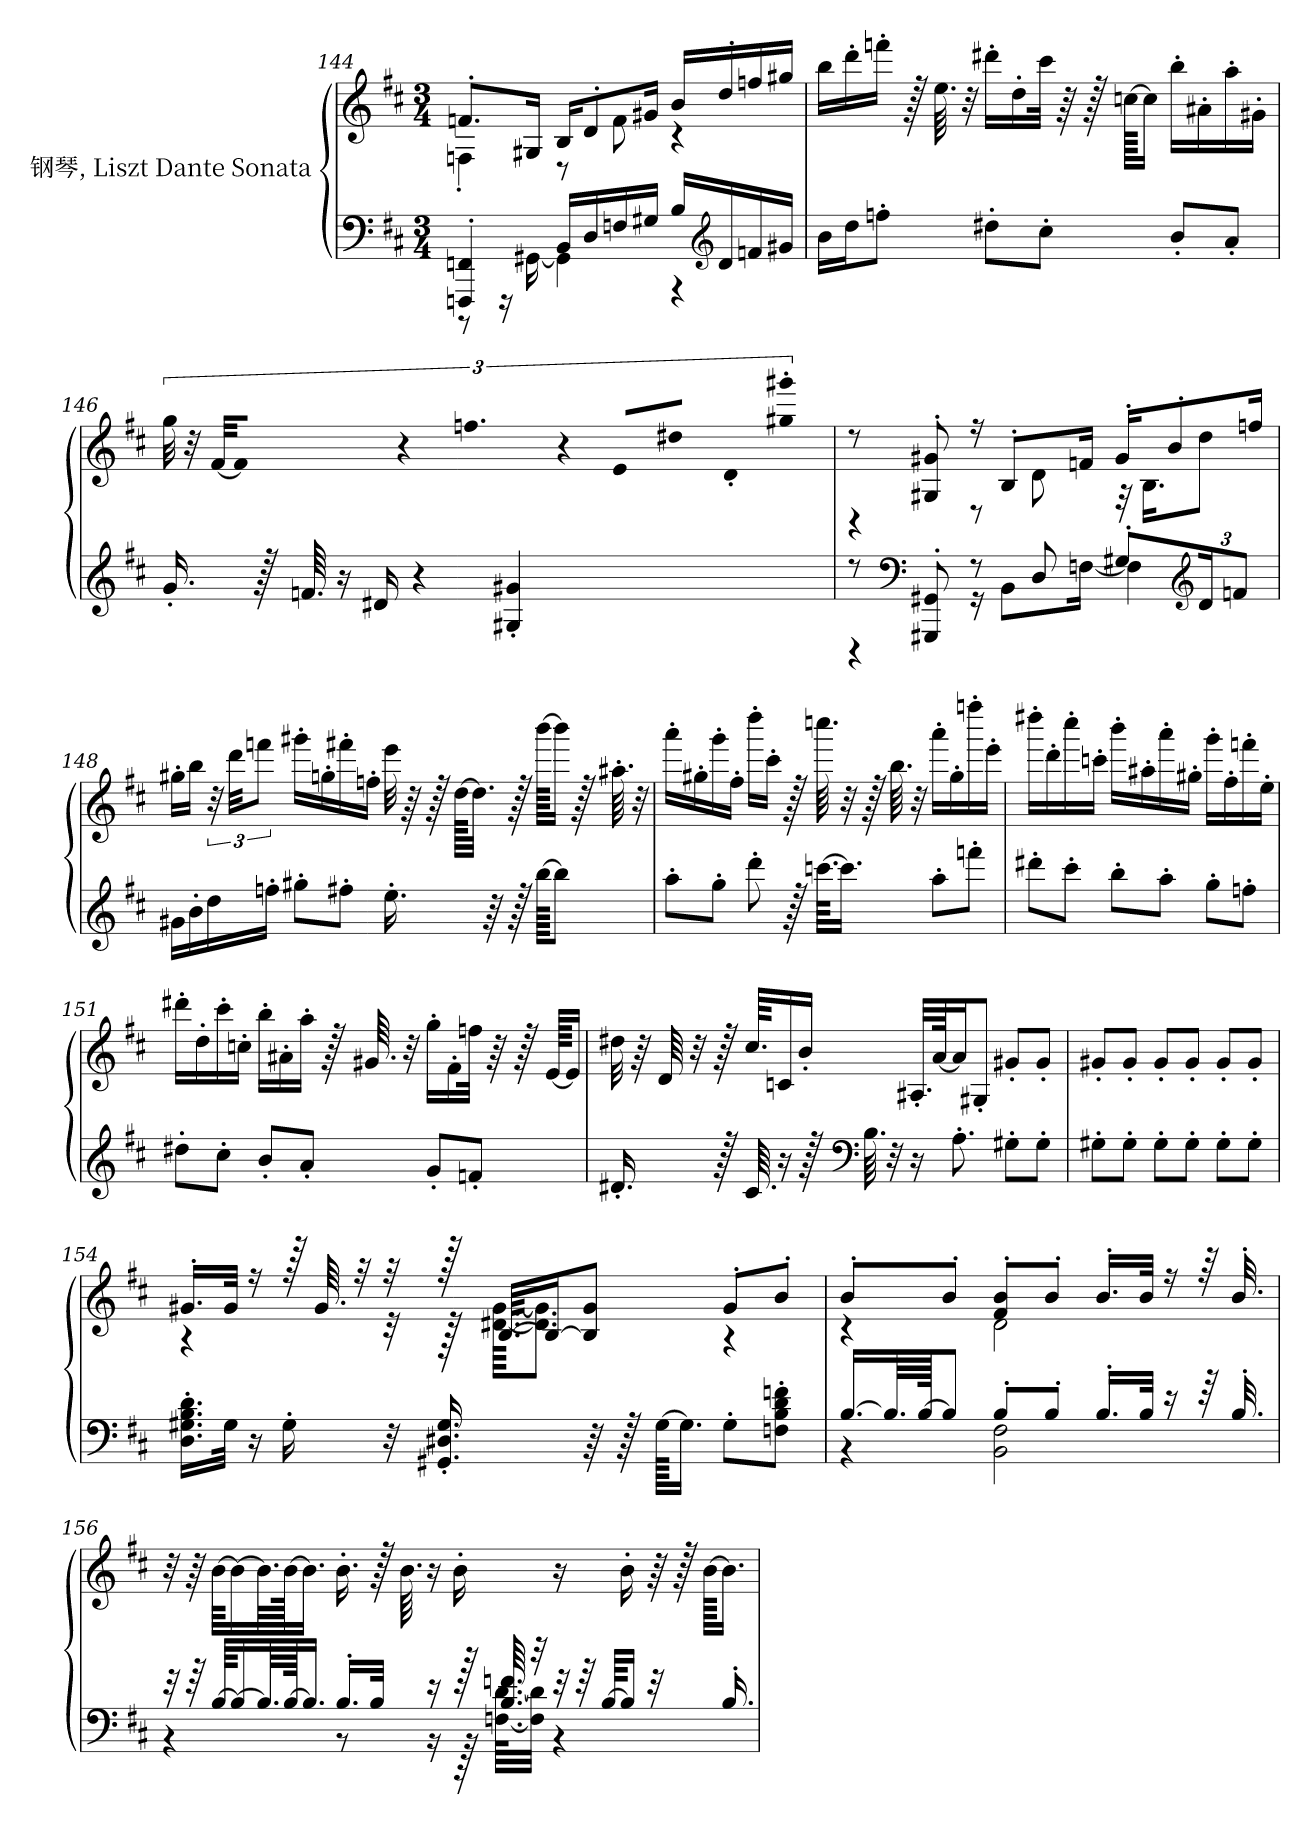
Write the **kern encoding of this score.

**kern	**kern
*part1	*part1
*staff2	*staff1
*I"钢琴, Liszt Dante Sonata	*
!!LO:LB:g=z
*clefF4	*clefG2
*k[f#c#]	*k[f#c#]
*M3/4	*M3/4
=144	=144
*^	*^
4FFFn/' 4FFn/'	8r	8.fn'/L	4Fn'\
.	16r	.	.
.	[16GG#X\	16G#X/Jk	.
16BB/LL	4GG#\]	16B/KL	8r
16D/	.	8d'/	.
16Fn/	.	.	8f\
16G#X/JJ	.	16g#X/Jk	.
16B/LL	4r	16b/LL	4r
*clefG2	*	*	*
16d/	.	16dd'/	.
16fn/	.	16ffn/	.
16g#X/JJ	.	16gg#X/JJ	.
*v	*v	*	*
*	*v	*v
=145	=145
16b\LL	16bb\LL
16dd\J	16ddd'\
8ffn'\J	16fffn'\JJ
.	128r
.	64.ee\
.	32r
8dd#X'\L	16ddd#X'\LL
.	16dd'\
8cc#'\J	32ccc#\JJk
.	64r
.	128r
.	[128ccn\KKKLL
.	16cc\JJ]
8b'/L	16bb'\LL
.	16a#X'\
8a'/J	16aa'\
.	16g#X'\JJ
!!LO:LB:g=z
=146	=146
16.g'/	48gg\
.	48r
.	[48f#/LLL
.	32f#/JJJ]
128r	128r
64.fn/	64.ffn\
16r	32r
.	32e/KLL
16d#X/	16dd#X/JJ
4r	4d'/
4G#X/' 4g#X/'	4gg#X\' 4ggg#X\'
=147	=147
*^	*^
8r	4r	8r	4r
*clefF4	*	*	*
8GGG#X/' 8GG#X/'	.	8G#X/' 8g#X/'	.
8r	16r	16r	8r
.	8BB\L	8B'/L	.
8D/	.	.	8d\
.	[16Fn\Jk	16fn/Jk	.
8G#X'/L	4F\]	16g#'/KL	32r
.	.	.	16.B\KL
.	.	8b'/	.
*clefG2	*	*	*
*Xbrackettup	*	*	*
24d/K	.	.	8dd\J
12fn/J	.	.	.
.	.	16ffn/Jk	.
*v	*v	*	*
*	*v	*v
!!LO:PB:g=z
=148	=148
16g#X\LL	16gg#X'\LL
16b'\	16bb\JJ
16dd\	48r
.	48ddd\KKL
.	12fffn\J
16ffn'\JJ	.
8gg#X'\L	16ggg#X'\LL
.	16ggn'\
8ff#X'\J	16fff#X'\
.	16ffn'\JJ
16.ee'\	32eee\
.	64r
.	128r
.	[128dd\KKLLL
.	32.dd\JJJ]
64r	.
128r	128r
[128bb\KKKKL	[128bbb\KKKLL
8bb\J]	16bbb\JJ]
.	128r
.	64.aa#X'\
.	32r
!!LO:LB:g=z
=149	=149
8aa'\L	16aaa'\LL
.	16gg#X'\
8gg'\J	16ggg'\
.	16ff#'\JJ
8ddd'\	16dddd'\LL
.	16ccc#'\JJ
128r	128r
[64.cccn\KKLL	64.ccccn\
16.ccc\JJ]	32r
.	128r
.	64.bb\
.	32r
8aa'\L	16aaa'\LL
.	16gg#'\
8fffn'\J	16ffffn'\
.	16eee'\JJ
=150	=150
8ddd#X'\L	16dddd#X'\LL
.	16ddd'\
8ccc#'\J	16cccc#'\
.	16cccn'\JJ
8bb'\L	16bbb'\LL
.	16aa#X'\
8aa'\J	16aaa'\
.	16gg#X'\JJ
8gg'\L	16ggg'\LL
.	16ff#'\
8ffn'\J	16fffn'\
.	16ee'\JJ
!!LO:LB:g=z
=151	=151
8dd#X'\L	16ddd#X'\LL
.	16dd'\
8cc#'\J	16ccc#'\
.	16ccn'\JJ
8b'/L	16bb'\LL
.	16a#X'\
8a'/J	16aa'\JJ
.	128r
.	64.g#X/
.	32r
8g'/L	16gg'\LL
.	16f#'\
8fn'/J	32ffn\JJk
.	64r
.	128r
.	[128e/KKKLL
.	16e/JJ]
=152	=152
16.d#X'/	32dd#X\
.	64r
.	64d/
.	32r
128r	128r
64.c#/	64.cc#/KKLL
16r	16cn/
128r	16b'/JJ
*clefF4	*
64.B\	.
32r	.
16r	32.A#X'/LLL
.	[64a/JK
8.A'\	16a/J]
.	8G#X'/J
8G#X'\L	8g#X'/L
8G#'\J	8g#'/J
!!LO:LB:g=z
=153	=153
8G#X'\L	8g#X'/L
8G#'\J	8g#'/J
8G#'\L	8g#'/L
8G#'\J	8g#'/J
8G#'\L	8g#'/L
8G#'\J	8g#'/J
=154	=154
*	*^
16.D\' 16.G#X\' 16.B\' 16.d\'LL	16.g#X'/LL	4r
32G#\JJk	32g#/JJk	.
16r	16r	.
16G#'\	128r	.
.	64.g#/	.
.	32r	.
32r	32r	32r
16.GG#X/' 16.D#X/' 16.G#/'	128r	128r
.	[64.B/KKLL	[64.d#X\ [64.g#\KKKL
.	16B/J_	8.d#\] 8.g#\]J
64r	8B/] 8g#/J	.
128r	.	.
[128G#\KKKLL	.	.
16.G#\JJ]	.	.
8G#'\L	8g#'/L	4r
8Fn\' 8B\' 8d\' 8fn\'J	8b'/J	.
!!LO:LB:g=z	!!
=155	=155	=155
*^	*	*
[16.B/LL	4r	8b'/L	4r
64.B/LL]	.	.	.
[128B/JJJK	.	.	.
8B/J]	.	8b'/J	.
8B'/L	2BB\ 2F#\	8f#/' 8b/'L	2d\
8B'/J	.	8b'/J	.
16.B'/LL	.	16.b'/LL	.
32B/JJk	.	32b/JJk	.
16r	.	16r	.
64r	.	64r	.
32.B'/	.	32.b'/	.
*	*	*v	*v
=156	=156	=156
32r	4r	32r
64r	.	64r
[64B/KKLL	.	[64b\KKLL
16B/_	.	16b\_
64.B/LL]	.	64.b\LL]
[128B/JJK	.	[128b\JJK
16.B/JJ]	.	16.b\JJ]
16.B'/LL	8r	16.b'\
32B/JJk	.	128r
.	.	64.b\
16r	16r	16r
128r	128r	16b'\
64.B/ 64.fn/	[64.Fn\ [64.d\KLLL	.
32r	32F\] 32d\]JJJ	.
32r	4r	16r
64r	.	.
[64B/KKLL	.	.
16B/JJ]	.	16b'\
32r	.	64r
.	.	128r
.	.	[128b\KKKLL
16.B'/	.	16.b\JJ]
*v	*v	*
=	=
*-	*-
